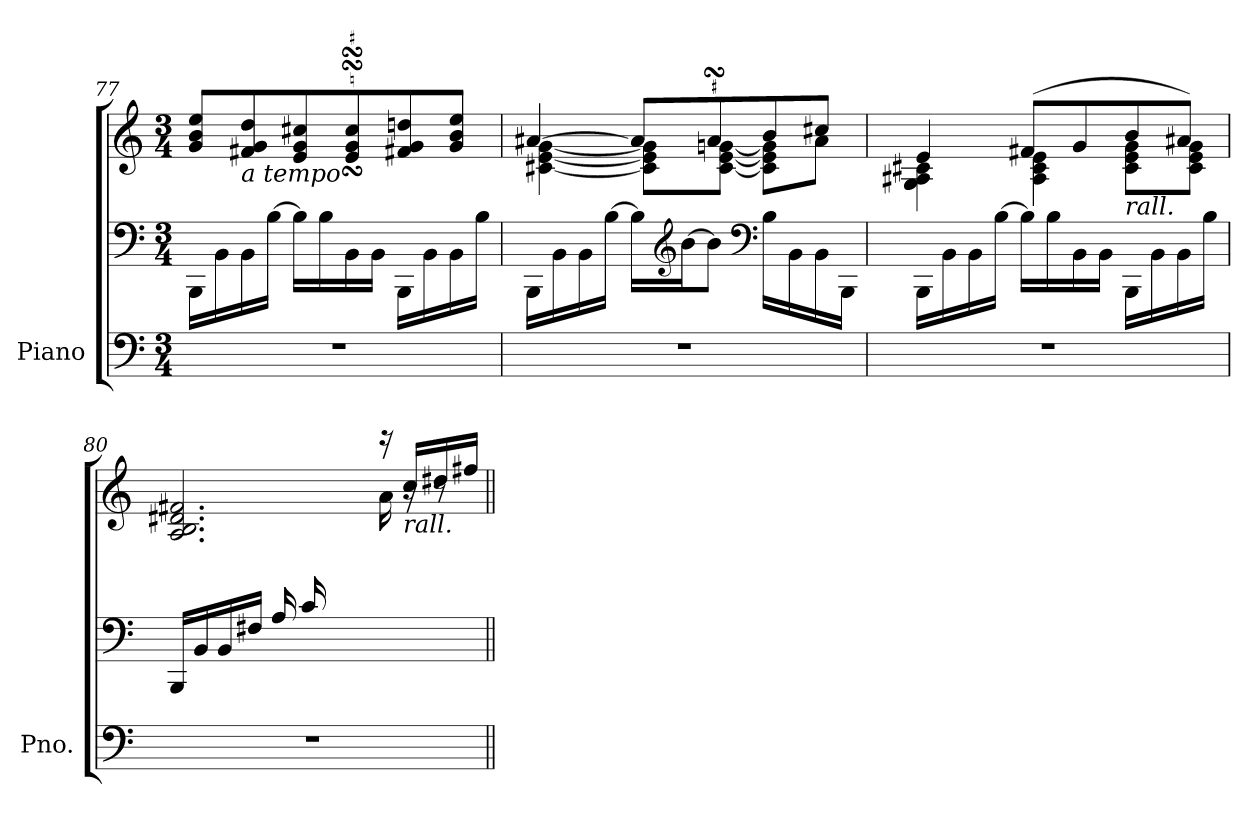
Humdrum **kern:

**kern	**kern	**kern
*part1	*part1	*part1
*staff3	*staff2	*staff1
*I"Piano	*	*
*I'Pno.	*	*
!!LO:PB:g=z
*clefF4	*clefF4	*clefG2
*k[]	*k[]	*k[]
*M3/4	*M3/4	*M3/4
=77	=77	=77
2.r	16BBB\LL	8g/ 8b/ 8ee/L
.	16BB\	.
!	!	!LO:TX:b:i:t=a tempo
.	16BB\	8f#X/ 8g/ 8dd/
.	[16B\JJ	.
.	16B\LL]	8e/ 8g/ 8cc#X/
.	16B\	.
.	16BB\	8e/sSSS 8g/sSSS 8cc#/sSSS
.	16BB\JJ	.
.	16BBB\LL	8f#/ 8g/ 8dd/
.	16BB\	.
.	16BB\	8g/ 8b/ 8ee/J
.	16B\JJ	.
=78	=78	=78
*	*	*^
2.r	16BBB\LL	[4a#X/	[4c#X\ [4e\ [4g\
.	16BB\	.	.
.	16BB\	.	.
.	[16B\JJ	.	.
.	16B\LL]	8a#/L]	8c#\] 8e\] 8g\]L
*	*clefG2	*	*
.	[16b\J	.	.
.	8b\J]	8a#sSsS/	[8c#\ [8e\ [8g\J
*	*clefF4	*	*
.	16B\LL	8b/	8c#\] 8e\] 8g\]L
.	16BB\	.	.
.	16BB\	8cc#X/J	8a#\J
.	16BBB\JJ	.	.
=79	=79	=79	=79
2.r	16BBB\LL	4e/	4G\ 4A#X\ 4c#X\
.	16BB\	.	.
.	16BB\	.	.
.	[16B\JJ	.	.
.	16B\LL]	(8f#X/L	4A#\ 4c#\ 4e\
.	16B\	.	.
.	16BB\	8g/	.
.	16BB\JJ	.	.
!	!	!LO:TX:b:i:t=rall.	!
.	16BBB\LL	8b/	8c#\ 8e\ 8g\L
.	16BB\	.	.
.	16BB\	8a#X/J)	8c#\ 8e\ 8g\J
.	16B\JJ	.	.
!!LO:LB:g=z
=80	=80	=80	=80
*	*	*	*^
2.r	(16BBB/LL	2.A/ 2.B/ 2.d#X/ 2.f#X/	2ryy	4.ryy
.	16BB/	.	.	.
.	16BB/	.	.	.
.	16F#X/JJ	.	.	.
.	16A/LL	.	.	.
.	16c/	.	.	.
.	4.ryy	.	.	16d#X\
.	.	.	.	16f#X\JJ
.	.	.	16reee	16a\
!	!	!	!LO:TX:b:i:t=rall.	!
.	.	.	16r	16cc/LL
.	.	.	8r	16dd#X/
.	.	.	.	16ff#X/JJ)
*	*	*v	*v	*v
=||	=||	=||
*-	*-	*-
